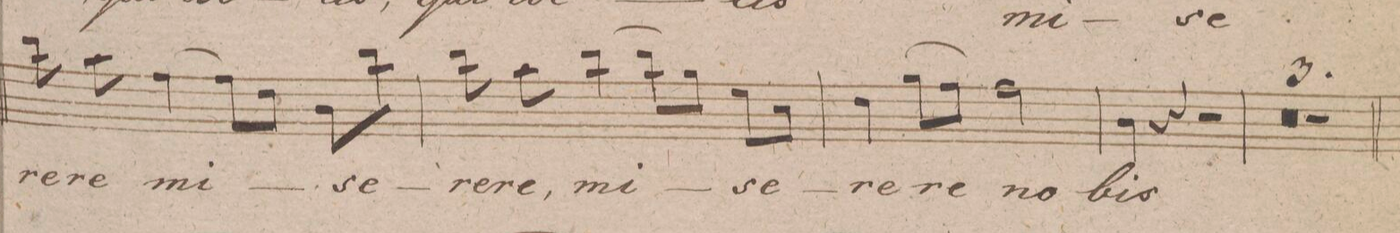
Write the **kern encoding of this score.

**kern	**text
*I"Soprano	*
*clefC1	*
*k[f#]	*
*met(c)	*
*M4/4	*
8gg	-re-
8ff#	-re,
[4dd	mi-
8ddL]	.
8bJ	.
8gL	-se-
8ggJ	.
=12	=12
8gg	-re-
8ff#	-re,
[4gg	mi-
8ggL]	.
8eeJ	.
8ccL	-se-
8aJ	.
=13	=13
4b	-re-
(8eeL	-re
8ddJ)	.
2dd	no-
=14	=14
4g	-bis.
4r	.
2r	.
=15	=15
0r	.
=16	=16
=17	=17
1r	.
=18	=18
*-	*-
